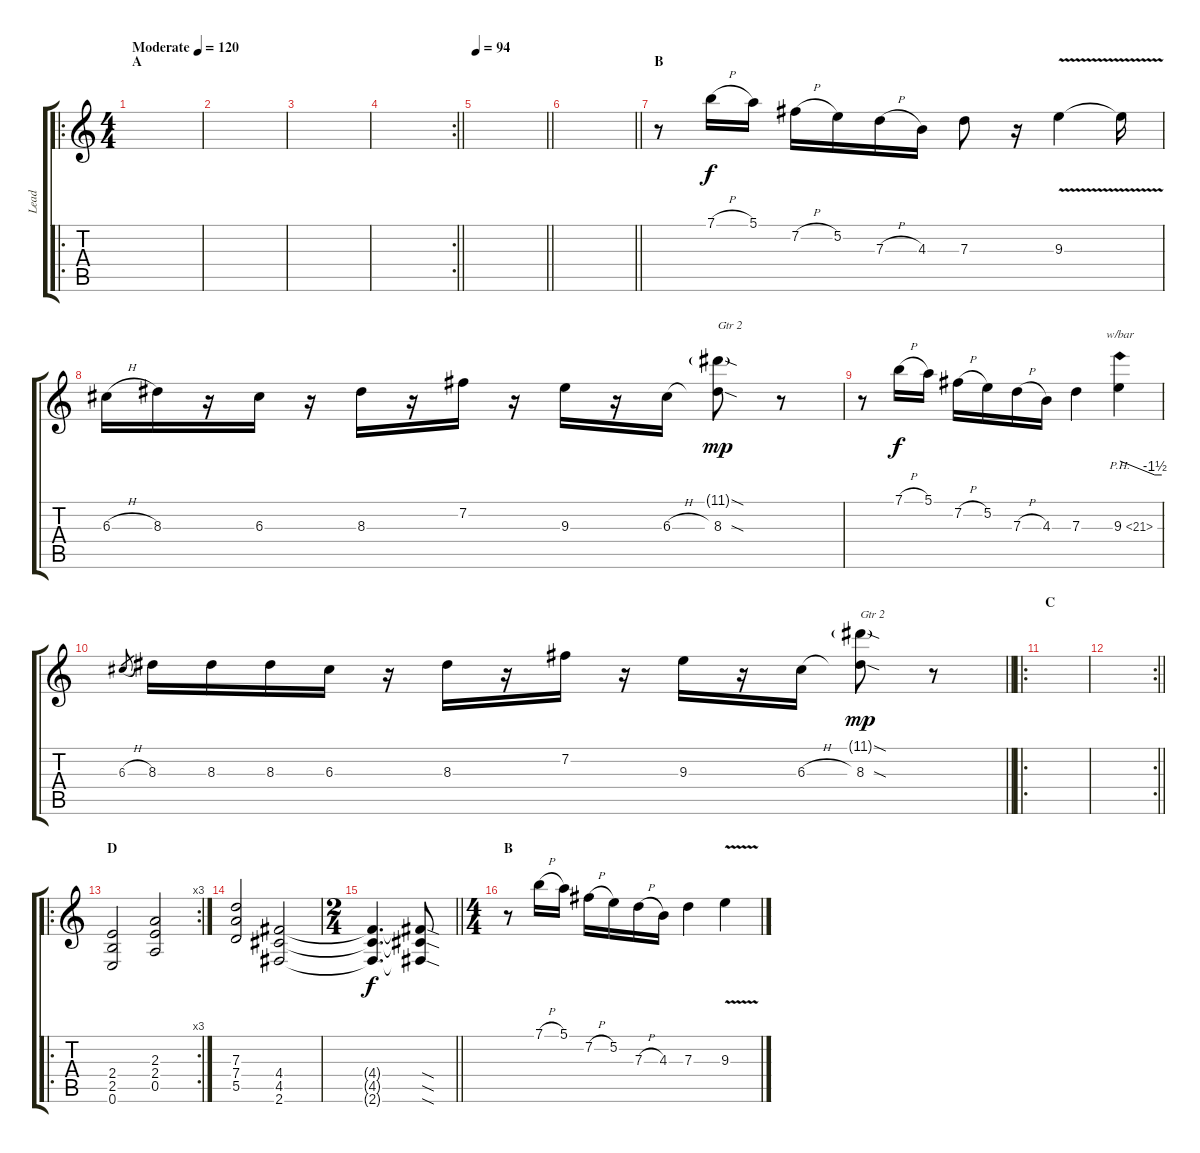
\track ("Lead" "Lead") {instrument overdrivenguitar}
\staff {score tabs}
\tuning (E4 B3 G3 D3 A2 E2) {hide}
\ro
\ts (4 4)
\section ("" "A")
\tempo (120 "Moderate")
\clef g2
\ks c
|
|
|
\rc 2
\barLineRight lightlight
|
\section ("" "")
\tempo 94
\barLineRight lightlight
|
\barLineRight lightlight
|
\section ("" "B")
r.8 7.1{h}.16 5.1.16 7.2{h}.16 5.2.16 7.3{h}.16 4.3.16 7.3.8 r.16 9.3{v}.4 9.3{t}.16 |
6.3{h}.16 8.3.16 r.16 6.3.16 r.16 8.3.16 r.16 7.2.16 r.16 9.3.16 r.16 6.3{h}.16 (11.1{sod g} 8.3{sod}).8{txt "Gtr 2" dy mp} r.8 |
r.8 7.1{h}.16{dy f} 5.1.16 7.2{h}.16 5.2.16 7.3{h}.16 4.3.16 7.3.4 9.3{ph 12}.4{tbe (custom default 0 0 50 -6 60 -6)} |
\barLineRight lightlight
6.3{h}.8{gr} 8.3.16 8.3.16 8.3.16 6.3.16 r.16 8.3.16 r.16 7.2.16 r.16 9.3.16 r.16 6.3{h}.16 (11.1{sod g} 8.3{sod}).8{txt "Gtr 2" dy mp} r.8 |
\ro
\section ("" "C")
|
\rc 2
\barLineRight lightlight
|
\ro
\rc 3
\section ("" "D")
(2.4 2.5 0.6).2 (2.3 2.4 0.5).2 |
(7.3 7.4 5.5).2 (4.4 4.5 2.6).2 |
\ts (2 4)
\barLineRight lightlight
(4.4{t} 4.5{t} 2.6{t}).4{d dy f} (4.4{sod t} 4.5{sod t} 2.6{sod t}).8 |
\ts (4 4)
\section ("" "B")
r.8 7.1{h}.16 5.1.16 7.2{h}.16 5.2.16 7.3{h}.16 4.3.16 7.3.4 9.3{v}.4
